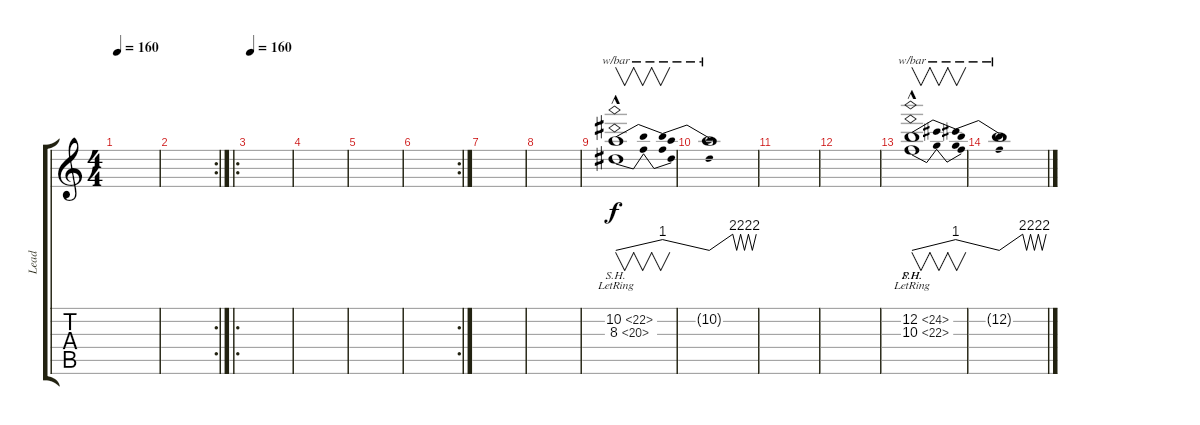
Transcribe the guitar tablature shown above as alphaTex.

\track ("Lead" "Lead") {instrument distortionguitar bank 1}
\staff {score tabs}
\tuning (E4 B3 G3 D3 A2 E2) {hide}
\ts (4 4)
\tempo 160
\clef g2
\ks c
|
\rc 2
|
\ro
\tempo 160
|
|
|
\rc 2
|
|
|
(10.2{sh 12 hac lr} 8.3{sh 12}).1{v tbe (dip default 0 0 30 4 60 0) volume 16} |
10.2{t}.1{tbe (custom default 0 0 30 8 35 0 40 8 45 0 50 8 55 0 60 8)} |
|
|
(12.2{sh 12 hac lr} 10.3{ph 12}).1{v tbe (dip default 0 0 30 4 60 0)} |
12.2{t}.1{tbe (custom default 0 0 30 8 35 0 40 8 45 0 50 8 55 0 60 8)}
